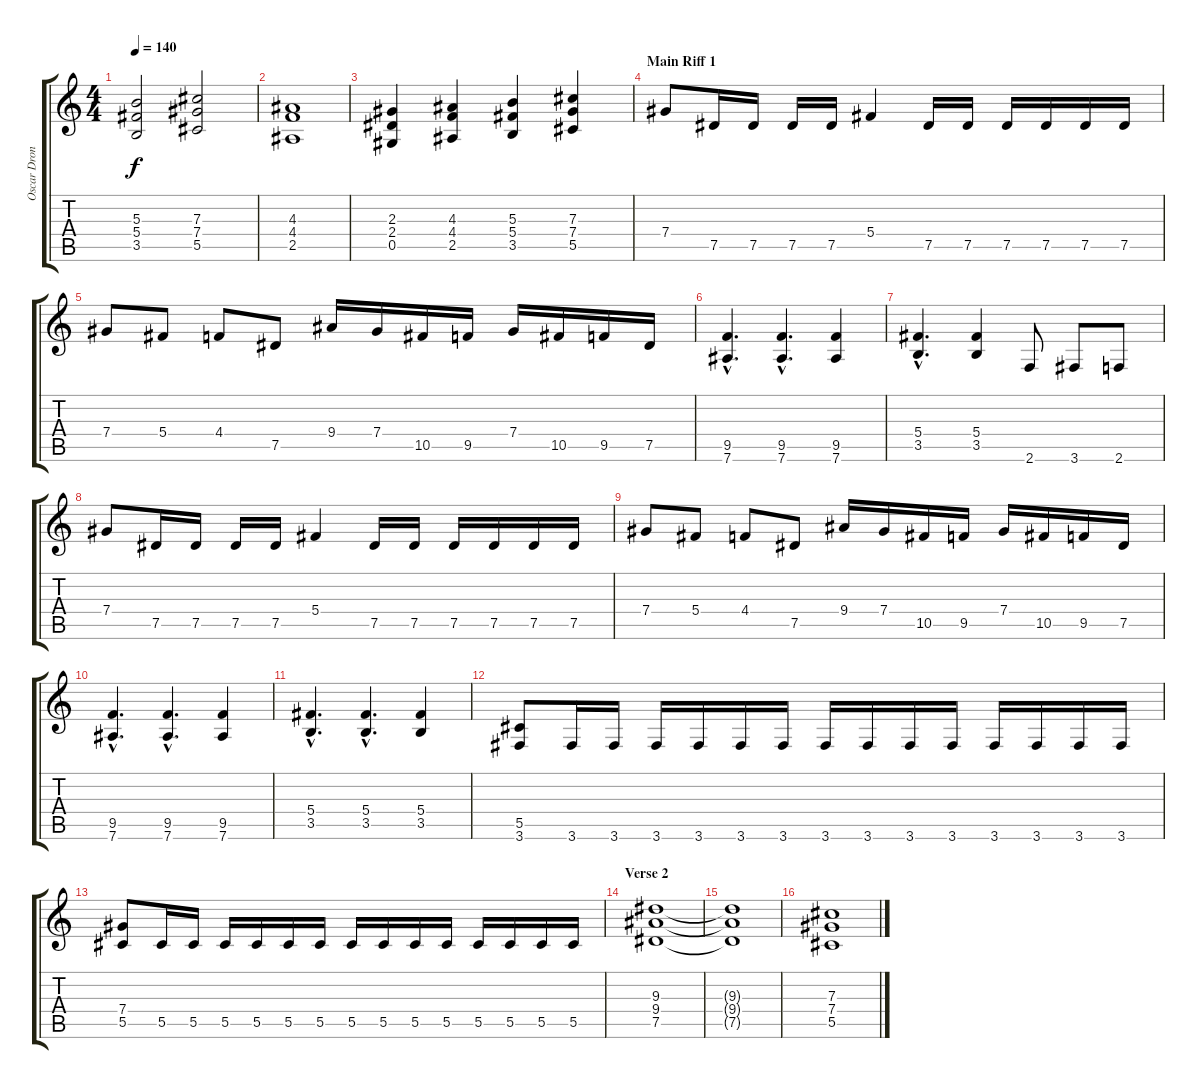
\track ("Oscar Dronjak :: Guitar 2" "Oscar Dron") {instrument distortionguitar}
\staff {score tabs}
\tuning (Eb4 Bb3 Gb3 Db3 Ab2 Eb2) {hide}
\ts (4 4)
\tempo 140
\clef g2
\ks c
(5.3 5.4 3.5).2{dy f} (7.3 7.4 5.5).2 |
(4.3 4.4 2.5).1 |
(2.3 2.4 0.5).4 (4.3 4.4 2.5).4 (5.3 5.4 3.5).4 (7.3 7.4 5.5).4 |
\section ("" "Main Riff 1")
7.4.8 7.5.16 7.5.16 7.5.16 7.5.16 5.4.4 7.5.16 7.5.16 7.5.16 7.5.16 7.5.16 7.5.16 |
7.4.8 5.4.8 4.4.8 7.5.8 9.4.16 7.4.16 10.5.16 9.5.16 7.4.16 10.5.16 9.5.16 7.5.16 |
(9.5{hac} 7.6{hac}).4{d} (9.5{hac} 7.6{hac}).4{d} (9.5 7.6).4 |
(5.4{hac} 3.5{hac}).4{d} (5.4 3.5).4 2.6.8 3.6.8 2.6.8 |
7.4.8 7.5.16 7.5.16 7.5.16 7.5.16 5.4.4 7.5.16 7.5.16 7.5.16 7.5.16 7.5.16 7.5.16 |
7.4.8 5.4.8 4.4.8 7.5.8 9.4.16 7.4.16 10.5.16 9.5.16 7.4.16 10.5.16 9.5.16 7.5.16 |
(9.5{hac} 7.6{hac}).4{d} (9.5{hac} 7.6{hac}).4{d} (9.5 7.6).4 |
(5.4{hac} 3.5{hac}).4{d} (5.4{hac} 3.5{hac}).4{d} (5.4 3.5).4 |
(5.5 3.6).8 3.6.16 3.6.16 3.6.16 3.6.16 3.6.16 3.6.16 3.6.16 3.6.16 3.6.16 3.6.16 3.6.16 3.6.16 3.6.16 3.6.16 |
(7.4 5.5).8 5.5.16 5.5.16 5.5.16 5.5.16 5.5.16 5.5.16 5.5.16 5.5.16 5.5.16 5.5.16 5.5.16 5.5.16 5.5.16 5.5.16 |
\section ("" "Verse 2")
(9.3 9.4 7.5).1 |
(9.3{t} 9.4{t} 7.5{t}).1 |
(7.3 7.4 5.5).1
